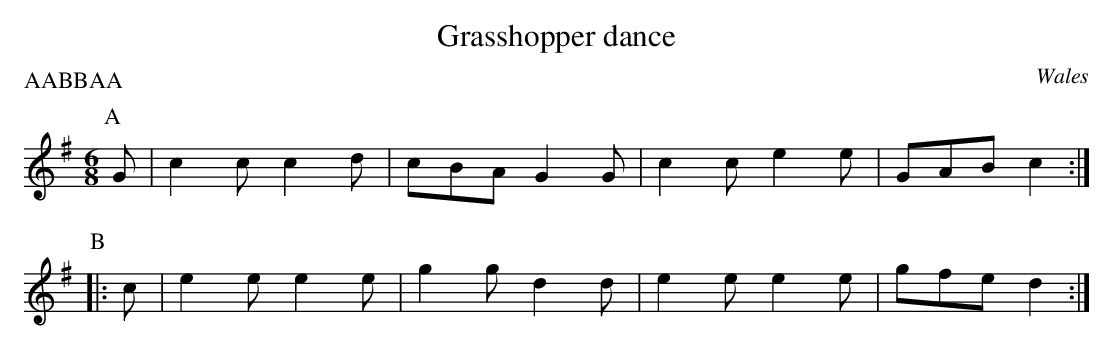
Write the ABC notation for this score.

X:1
T:Grasshopper dance
P:AABBAA
O:Wales
M:6/8
K:ADor
P:A
G| c2c c2d | cBA G2G | c2c e2e | GAB c2:|
P:B
K:DMix
|:c | e2e e2e | g2g d2d | e2e e2e | gfe d2:|
